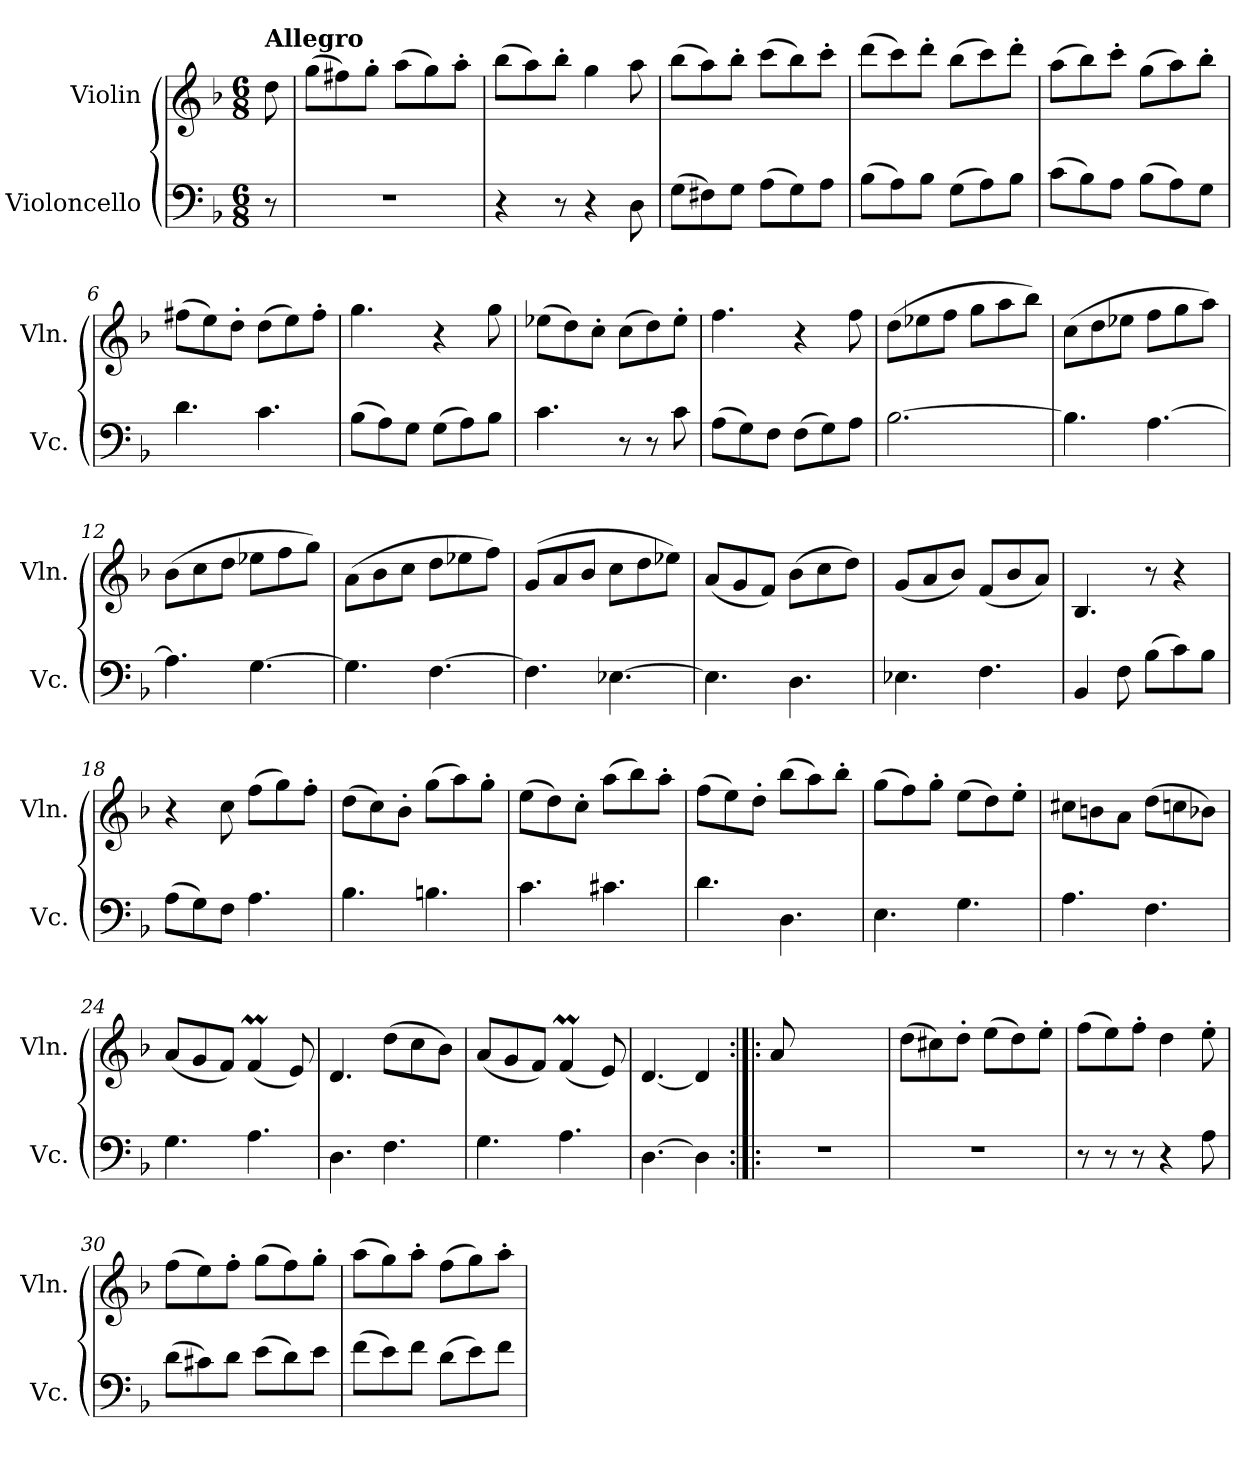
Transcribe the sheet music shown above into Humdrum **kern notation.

**kern	**kern
*part2	*part1
*staff2	*staff1
*I"Violoncello	*I"Violin
*I'Vc.	*I'Vln.
*clefF4	*clefG2
*k[b-]	*k[b-]
*M6/8	*M6/8
*MM105	*MM105
=	=
!	!LO:TX:a:B:t=Allegro
8r	8dd\
=1	=1
2.r	(>8gg\L
.	8ff#X\)
.	8gg'\J
.	(>8aa\L
.	8gg\)
.	8aa'\J
=2	=2
4r	(>8bb-\L
.	8aa\)
8r	8bb-'\J
4r	4gg\
8D\	8aa\
=3	=3
(>8G\L	(>8bb-\L
8F#X\)	8aa\)
8G\J	8bb-'\J
(>8A\L	(>8ccc\L
8G\)	8bb-\)
8A\J	8ccc'\J
=4	=4
(>8B-\L	(>8ddd\L
8A\)	8ccc\)
8B-\J	8ddd'\J
(>8G\L	(>8bb-\L
8A\)	8ccc\)
8B-\J	8ddd'\J
=5	=5
(>8c\L	(>8aa\L
8B-\)	8bb-\)
8A\J	8ccc'\J
(>8B-\L	(>8gg\L
8A\)	8aa\)
8G\J	8bb-'\J
!!LO:LB:g=z
=6	=6
4.d\	(>8ff#X\L
.	8ee\)
.	8dd'\J
4.c\	(>8dd\L
.	8ee\)
.	8ff#'\J
=7	=7
(>8B-\L	4.gg\
8A\)	.
8G\J	.
(>8G\L	4r
8A\)	.
8B-\J	8gg\
=8	=8
4.c\	(>8ee-X\L
.	8dd\)
.	8cc'\J
8r	(>8cc\L
8r	8dd\)
8c\	8ee-'\J
=9	=9
(>8A\L	4.ff\
8G\)	.
8F\J	.
(>8F\L	4r
8G\)	.
8A\J	8ff\
=10	=10
[2.B-\	(>8dd\L
.	8ee-X\
.	8ff\J
.	8gg\L
.	8aa\
.	8bb-\J)
=11	=11
4.B-\]	(>8cc\L
.	8dd\
.	8ee-X\J
[4.A\	8ff\L
.	8gg\
.	8aa\J)
!!LO:LB:g=z
=12	=12
4.A\]	(>8b-\L
.	8cc\
.	8dd\J
[4.G\	8ee-X\L
.	8ff\
.	8gg\J)
=13	=13
4.G\]	(>8a\L
.	8b-\
.	8cc\J
[4.F\	8dd\L
.	8ee-X\
.	8ff\J)
=14	=14
4.F\]	(>8g/L
.	8a/
.	8b-/J
[4.E-X\	8cc\L
.	8dd\
.	8ee-X\J)
=15	=15
4.E-\]	(<8a/L
.	8g/
.	8f/J)
4.D\	(>8b-\L
.	8cc\
.	8dd\J)
=16	=16
4.E-X\	(<8g/L
.	8a/
.	8b-/J)
4.F\	(<8f/L
.	8b-/
.	8a/J)
=17	=17
4BB-/	4.B-/
8F\	.
(>8B-\L	8r
8c\)	4r
8B-\J	.
=18	=18
(>8A\L	4r
8G\)	.
8F\J	8cc\
4.A\	(>8ff\L
.	8gg\)
.	8ff'\J
!!LO:LB:g=z
=19	=19
4.B-\	(>8dd\L
.	8cc\)
.	8b-'\J
4.Bn\	(>8gg\L
.	8aa\)
.	8gg'\J
=20	=20
4.c\	(>8ee\L
.	8dd\)
.	8cc'\J
4.c#X\	(>8aa\L
.	8bb-\)
.	8aa'\J
=21	=21
4.d\	(>8ff\L
.	8ee\)
.	8dd'\J
4.D\	(>8bb-\L
.	8aa\)
.	8bb-'\J
=22	=22
4.E\	(>8gg\L
.	8ff\)
.	8gg'\J
4.G\	(>8ee\L
.	8dd\)
.	8ee'\J
=23	=23
4.A\	8cc#X\L
.	8bn\
.	8a\J
4.F\	(>8dd\L
.	8ccn\
.	8b-X\J)
=24	=24
4.G\	(<8a/L
.	8g/
.	8f/J)
4.A\	(<4fM/
.	8e/)
!!LO:LB:g=z
=25	=25
4.D\	4.d/
4.F\	(>8dd\L
.	8cc\
.	8b-\J)
=26	=26
4.G\	(<8a/L
.	8g/
.	8f/J)
4.A\	(<4fM/
.	8e/)
=27	=27
[4.D\	[4.d/
4D\]	4d/]
=27X1:|!|:	=27X1:|!|:
2.r	8a/
.	2ryy
.	8ryy
=28	=28
2.r	(>8dd\L
.	8cc#X\)
.	8dd'\J
.	(>8ee\L
.	8dd\)
.	8ee'\J
=29	=29
8r	(>8ff\L
8r	8ee\)
8r	8ff'\J
4r	4dd\
8A\	8ee'\
=30	=30
(>8d\L	(>8ff\L
8c#X\)	8ee\)
8d\J	8ff'\J
(>8e\L	(>8gg\L
8d\)	8ff\)
8e\J	8gg'\J
!!LO:PB:g=z
=31	=31
(>8f\L	(>8aa\L
8e\)	8gg\)
8f\J	8aa'\J
(>8d\L	(>8ff\L
8e\)	8gg\)
8f\J	8aa'\J
=	=
*-	*-
